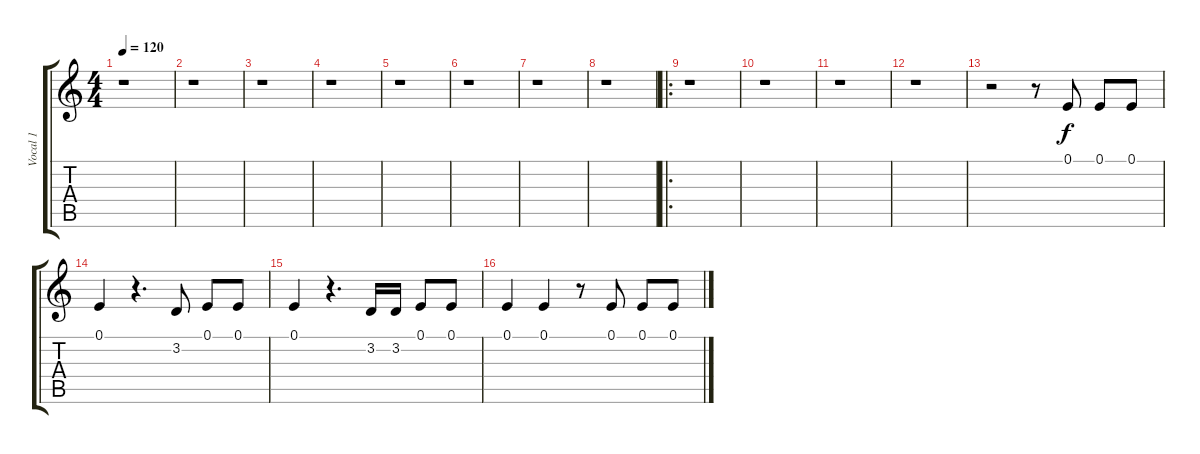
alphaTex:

\track ("Vocal 1" "Vocal 1") {instrument oboe}
\staff {score tabs}
\tuning (E4 B3 G3 D3 A2 E2) {hide}
\ts (4 4)
\tempo 120
\clef g2
\ks c
r.1{dy f} |
r.1 |
r.1 |
r.1 |
r.1 |
r.1 |
r.1 |
r.1 |
\ro
r.1 |
r.1 |
r.1 |
r.1 |
r.2 r.8 0.1.8 0.1.8 0.1.8 |
0.1.4 r.4{d} 3.2.8 0.1.8 0.1.8 |
0.1.4 r.4{d} 3.2.16 3.2.16 0.1.8 0.1.8 |
0.1.4 0.1.4 r.8 0.1.8 0.1.8 0.1.8
